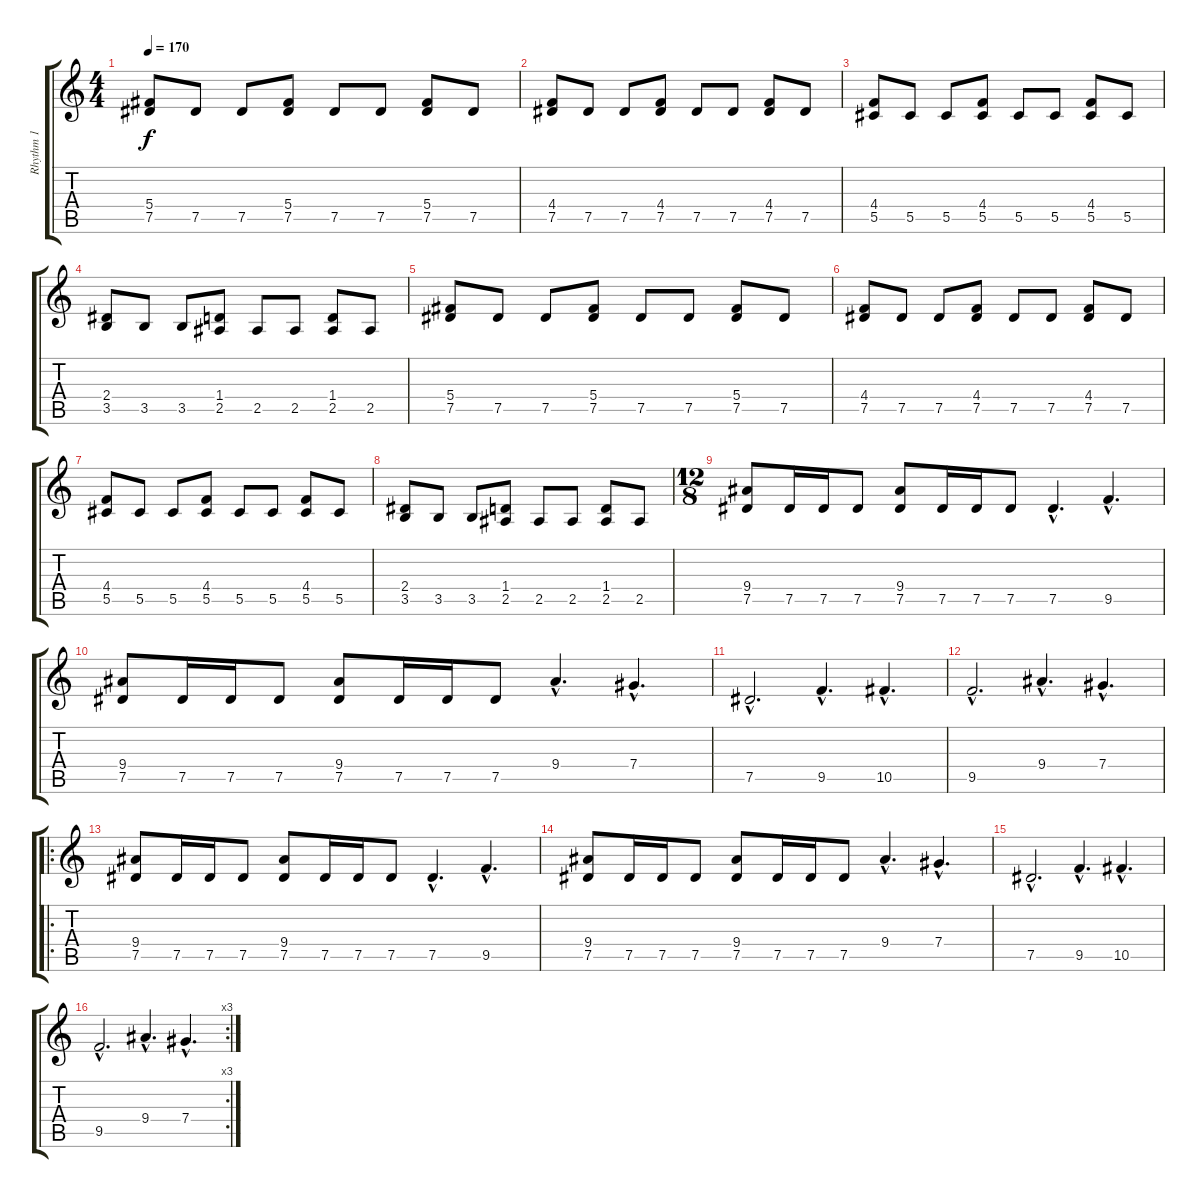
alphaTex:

\track ("Rhythm 1" "Rhythm 1") {instrument distortionguitar}
\staff {score tabs}
\tuning (Eb4 Bb3 Gb3 Db3 Ab2 Eb2) {hide}
\ts (4 4)
\tempo 170
\clef g2
\ks c
(5.4 7.5).8{dy f} 7.5.8 7.5.8 (5.4 7.5).8 7.5.8 7.5.8 (5.4 7.5).8 7.5.8 |
(4.4 7.5).8 7.5.8 7.5.8 (4.4 7.5).8 7.5.8 7.5.8 (4.4 7.5).8 7.5.8 |
(4.4 5.5).8 5.5.8 5.5.8 (4.4 5.5).8 5.5.8 5.5.8 (4.4 5.5).8 5.5.8 |
(2.4 3.5).8 3.5.8 3.5.8 (1.4 2.5).8 2.5.8 2.5.8 (1.4 2.5).8 2.5.8 |
(5.4 7.5).8 7.5.8 7.5.8 (5.4 7.5).8 7.5.8 7.5.8 (5.4 7.5).8 7.5.8 |
(4.4 7.5).8 7.5.8 7.5.8 (4.4 7.5).8 7.5.8 7.5.8 (4.4 7.5).8 7.5.8 |
(4.4 5.5).8 5.5.8 5.5.8 (4.4 5.5).8 5.5.8 5.5.8 (4.4 5.5).8 5.5.8 |
(2.4 3.5).8 3.5.8 3.5.8 (1.4 2.5).8 2.5.8 2.5.8 (1.4 2.5).8 2.5.8 |
\ts (12 8)
(9.4 7.5).8 7.5.16 7.5.16 7.5.8 (9.4 7.5).8 7.5.16 7.5.16 7.5.8 7.5{hac}.4{d} 9.5{hac}.4{d} |
(9.4 7.5).8 7.5.16 7.5.16 7.5.8 (9.4 7.5).8 7.5.16 7.5.16 7.5.8 9.4{hac}.4{d} 7.4{hac}.4{d} |
7.5{hac}.2{d} 9.5{hac}.4{d} 10.5{hac}.4{d} |
9.5{hac}.2{d} 9.4{hac}.4{d} 7.4{hac}.4{d} |
\ro
(9.4 7.5).8 7.5.16 7.5.16 7.5.8 (9.4 7.5).8 7.5.16 7.5.16 7.5.8 7.5{hac}.4{d} 9.5{hac}.4{d} |
(9.4 7.5).8 7.5.16 7.5.16 7.5.8 (9.4 7.5).8 7.5.16 7.5.16 7.5.8 9.4{hac}.4{d} 7.4{hac}.4{d} |
7.5{hac}.2{d} 9.5{hac}.4{d} 10.5{hac}.4{d} |
\rc 3
9.5{hac}.2{d} 9.4{hac}.4{d} 7.4{hac}.4{d}
